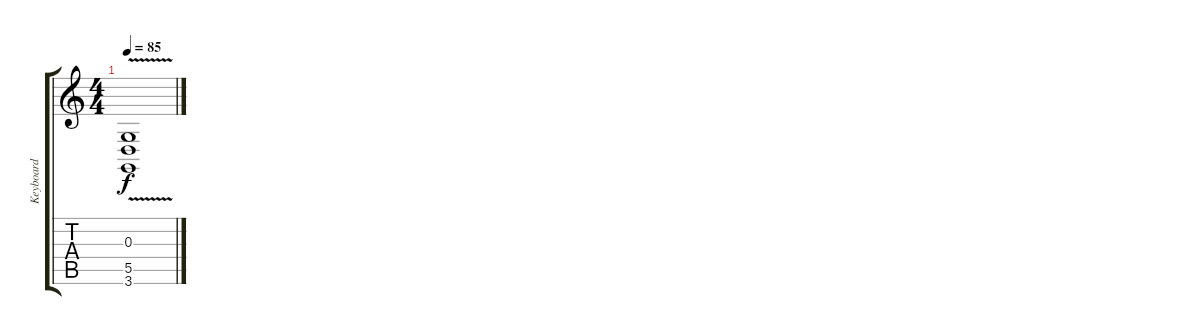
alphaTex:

\track ("Keyboard" "Keyboard") {instrument acousticgrandpiano}
\staff {score tabs}
\tuning (E4 B3 G3 D3 A2 E2) {hide}
\ts (4 4)
\tempo 85
\clef g2
\ks c
(0.3{v} 5.5 3.6).1{dy f}
